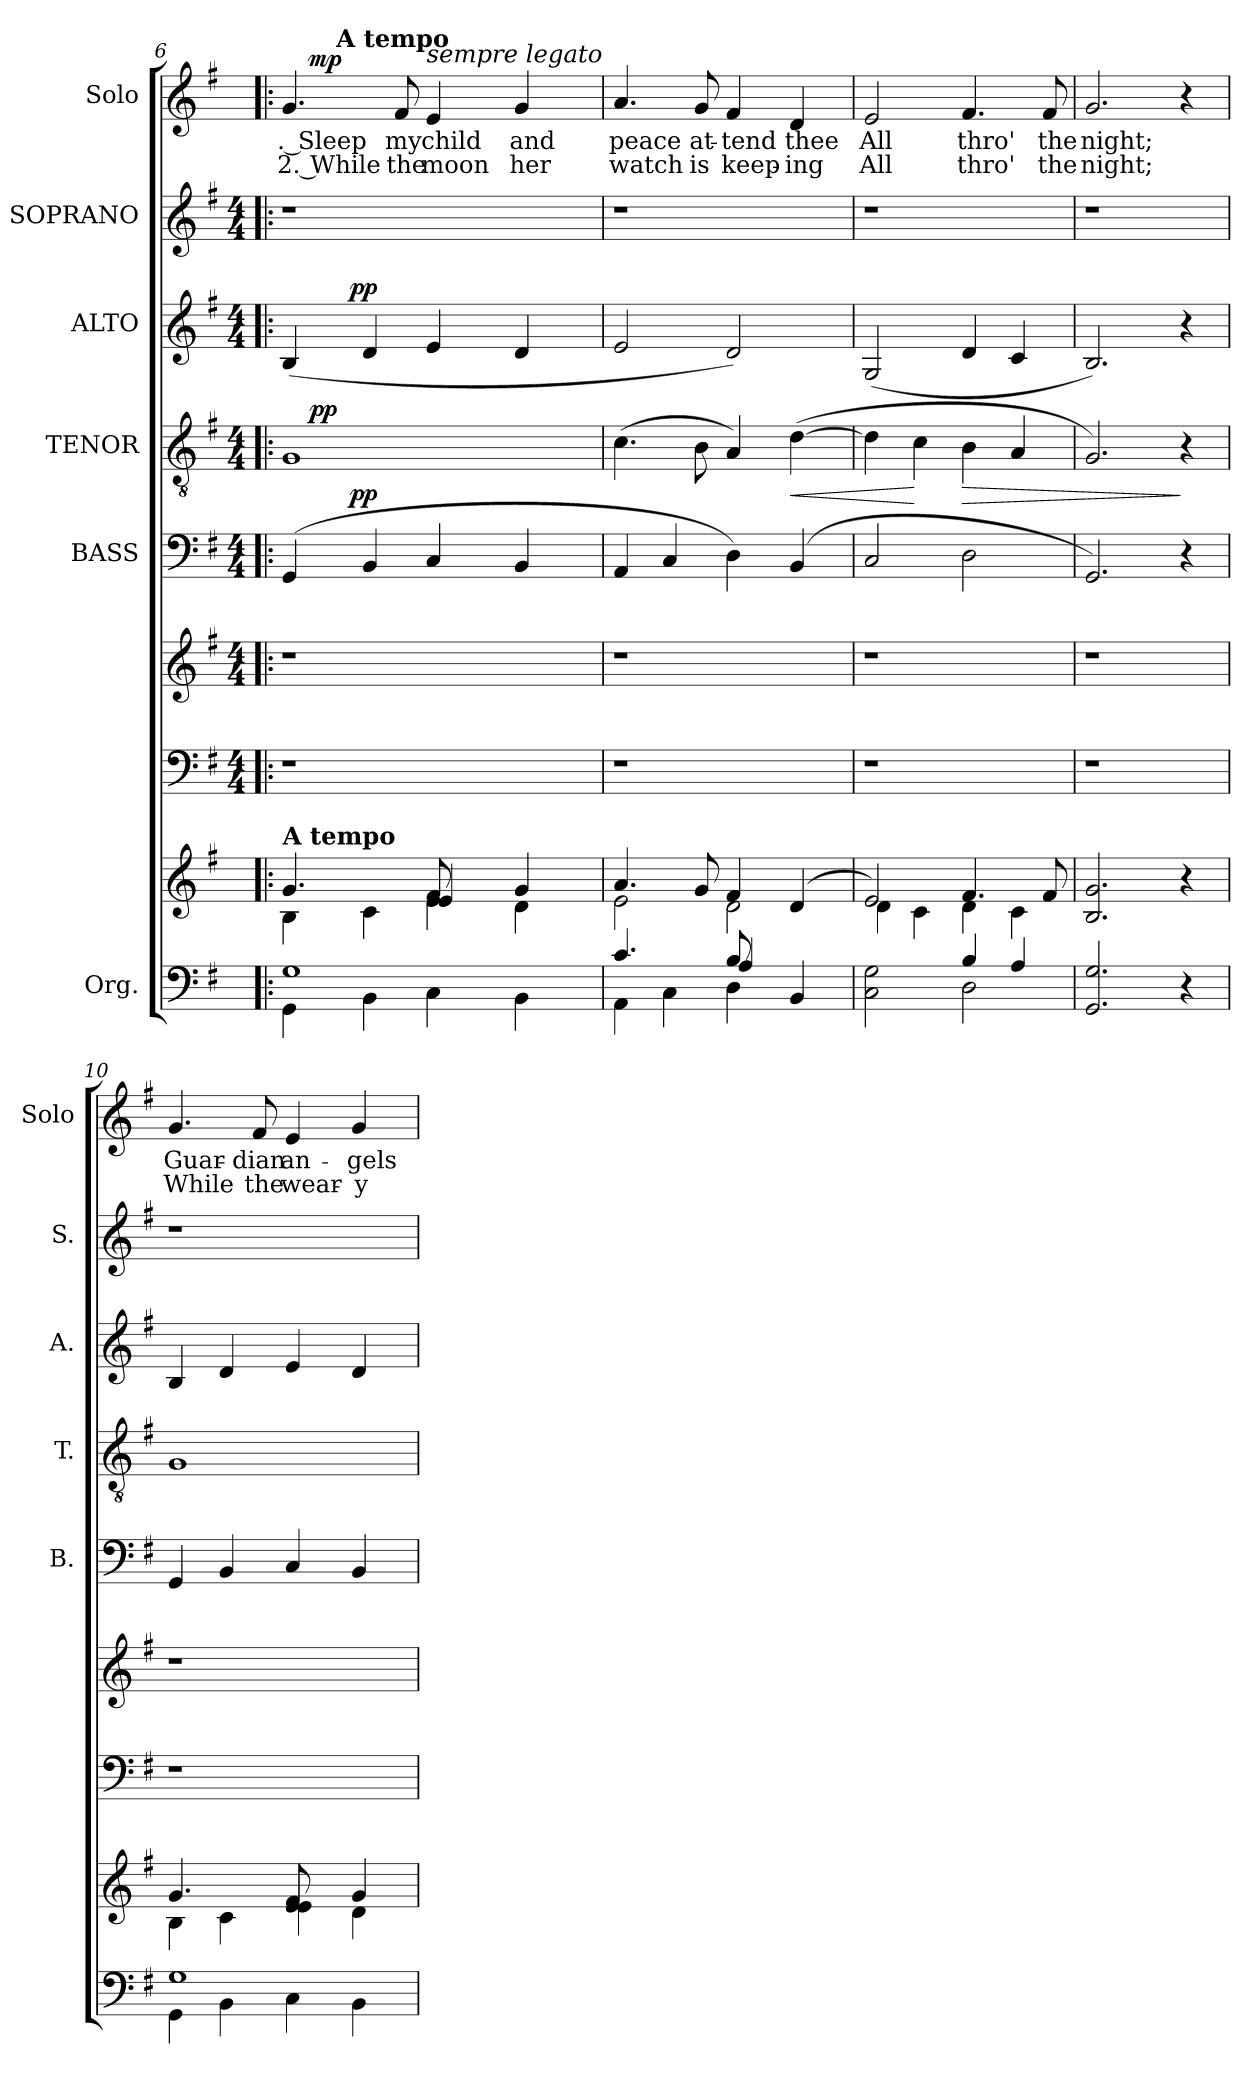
**kern	**kern	**kern	**kern	**kern	**dynam	**kern	**dynam	**kern	**dynam	**kern	**kern	**text	**text	**dynam
*part8	*part8	*part7	*part6	*part5	*part5	*part4	*part4	*part3	*part3	*part2	*part1	*part1	*part1	*part1
*staff9	*staff8	*staff7	*staff6	*staff5	*staff5	*staff4	*staff4	*staff3	*staff3	*staff2	*staff1	*staff1	*staff1	*staff1
*I"Org.	*	*	*	*I"BASS	*	*I"TENOR	*	*I"ALTO	*	*I"SOPRANO	*I"Solo	*	*	*
*	*	*	*	*I'B.	*	*I'T.	*	*I'A.	*	*I'S.	*I'Solo	*	*	*
!!LO:LB:g=z
*clefF4	*clefG2	*clefF4	*clefG2	*clefF4	*	*clefGv2	*	*clefG2	*	*clefG2	*clefG2	*	*	*
*	*	*	*	*ITrd7c12	*	*	*	*	*	*	*	*	*	*
*k[f#]	*k[f#]	*k[f#]	*k[f#]	*k[f#]	*	*k[f#]	*	*k[f#]	*	*k[f#]	*k[f#]	*	*	*
*G:	*G:	*G:	*G:	*G:	*	*G:	*	*G:	*	*G:	*G:	*	*	*
*	*	*M4/4	*M4/4	*M4/4	*	*M4/4	*	*M4/4	*	*M4/4	*	*	*	*
=6!|:	=6!|:	=6!|:	=6!|:	=6!|:	=6!|:	=6!|:	=6!|:	=6!|:	=6!|:	=6!|:	=6!|:	=6!|:	=6!|:	=6!|:
*^	*^	*	*	*	*	*	*	*	*	*	*	*	*	*
*	*	*	*^	*	*	*	*	*	*	*	*	*	*	*	*	*
*	*	*	*	*^	*	*	*	*	*	*	*	*	*	*	*	*	*
!	!	!LO:TX:a:B:t=A tempo	!	!	!	!	!	!	!	!	!	!	!	!	!	!	!	!
!	!	!	!	!	!	!	!	!	!	!	!	!	!	!	!	!LO:LY:b:rj	!LO:LY:b:rj	!
*	*	*	*	*	*	*	*	*^	*	*^	*	*^	*	*	*^	*	*	*
*	*	*	*	*	*	*	*	*	*	*	*	*	*	*	*	*	*	*	*^	*	*	*
1G	4GG\	4B\	4.g/	2ryy	2ryy	1r	1r	(4GGG/	8..ryy	.	1G	16.ryy	.	(4B/	8..ryy	.	1r	4.g/	16.ryy	8.ryy	. Sleep	2. While	.
!	!	!	!	!	!	!	!	!	!	!	!	!	!LO:DY:a	!	!	!	!	!	!	!	!	!	!LO:DY:a
.	.	.	.	.	.	.	.	.	.	.	.	2ryy	pp	.	.	.	.	.	2ryy	.	.	.	mp
!	!	!	!	!	!	!	!	!	!	!	!	!	!	!	!	!	!	!	!	!LO:TX:a:B:t=A tempo	!	!	!
.	.	.	.	.	.	.	.	.	.	.	.	.	.	.	.	.	.	.	.	2ryy	.	.	.
!	!	!	!	!	!	!	!	!	!	!LO:DY:a	!	!	!	!	!	!LO:DY:a	!	!	!	!	!	!	!
.	.	.	.	.	.	.	.	.	2ryy	pp	.	.	.	.	2ryy	pp	.	.	.	.	.	.	.
.	4BB\	4c\	.	.	.	.	.	4BBB/	.	.	.	.	.	4d/	.	.	.	.	.	.	.	.	.
!	!	!	!	!	!	!	!	!	!	!	!	!	!	!	!	!	!	!	!	!	!LO:LY:b	!LO:LY:b	!
.	.	.	2ryy	.	.	.	.	.	.	.	.	.	.	.	.	.	.	8f#/	.	.	my	the	.
!	!	!	!	!	!	!	!	!	!	!	!	!	!	!	!	!	!	!LO:TX:a:i:t=sempre legato	!	!	!	!	!
!	!	!	!	!	!	!	!	!	!	!	!	!	!	!	!	!	!	!	!	!	!LO:LY:b	!LO:LY:b	!
.	4C\	8f#/	.	4e/	4e\	.	.	4CC/	.	.	.	.	.	4e/	.	.	.	4e/	.	.	child	moon	.
.	.	.	.	.	.	.	.	.	.	.	.	4ryy	.	.	.	.	.	.	4ryy	.	.	.	.
.	.	4.ryy	.	.	.	.	.	.	.	.	.	.	.	.	.	.	.	.	.	.	.	.	.
.	.	.	.	.	.	.	.	.	.	.	.	.	.	.	.	.	.	.	.	4ryy	.	.	.
.	.	.	.	.	.	.	.	.	4ryy	.	.	.	.	.	4ryy	.	.	.	.	.	.	.	.
!	!	!	!	!	!	!	!	!	!	!	!	!	!	!	!	!	!	!	!	!	!LO:LY:b	!LO:LY:b	!
.	4BB\	.	.	4d\	4g/	.	.	4BBB/	.	.	.	.	.	4d/	.	.	.	4g/	.	.	and	her	.
.	.	.	.	.	.	.	.	.	.	.	.	8ryy	.	.	.	.	.	.	8ryy	.	.	.	.
.	.	.	8ryy	.	.	.	.	.	.	.	.	.	.	.	.	.	.	.	.	.	.	.	.
.	.	.	.	.	.	.	.	.	.	.	.	.	.	.	.	.	.	.	.	16ryy	.	.	.
.	.	.	.	.	.	.	.	.	32ryy	.	.	32ryy	.	.	32ryy	.	.	.	32ryy	.	.	.	.
=7	=7	=7	=7	=7	=7	=7	=7	=7	=7	=7	=7	=7	=7	=7	=7	=7	=7	=7	=7	=7	=7	=7	=7
*^	*^	*	*	*	*	*	*	*	*	*	*	*	*	*	*	*	*	*	*	*	*	*	*
!	!	!	!	!	!	!	!	!	!	!	!	!	!	!	!	!	!	!	!	!	!	!	!LO:LY:b	!LO:LY:b	!
*	*	*	*	*	*	*	*	*	*	*v	*v	*	*	*	*	*v	*v	*	*	*v	*v	*v	*	*	*
*	*	*	*	*	*v	*v	*v	*	*	*	*	*v	*v	*	*	*	*	*	*	*	*
4AA\	4.c/	2ryy	2ryy	2e\	4.a/	1r	1r	4AAA/	.	(>4.c\	.	2e/	.	1r	4.a/	peace	watch	.
4C\	.	.	.	.	.	.	.	4CC/	.	.	.	.	.	.	.	.	.	.
!	!	!	!	!	!	!	!	!	!	!	!	!	!	!	!	!LO:LY:b	!LO:LY:b	!
.	2ryy	.	.	.	8g/	.	.	.	.	8B\	.	.	.	.	8g/	at-	is	.
!	!	!	!	!	!	!	!	!	!	!	!	!	!	!	!	!LO:LY:b	!LO:LY:b	!
8B/	.	4D\	4A/	4f#/	2d\	.	.	4DD\)	.	4A/)	.	2d/)	.	.	4f#/	-tend	keep-	.
4.ryy	.	.	.	.	.	.	.	.	.	.	.	.	.	.	.	.	.	.
!	!	!	!	!	!	!	!	!	!	!	!LO:HP:b	!	!	!	!	!LO:LY:b	!LO:LY:b	!
.	.	4ryy	4BB/	(<4d/	.	.	.	(4BBB/	.	(>[>4d\	<	.	.	.	4d/	thee	-ing	.
.	8ryy	.	.	.	.	.	.	.	.	.	.	.	.	.	.	.	.	.
*	*v	*v	*v	*	*	*	*	*	*	*	*	*	*	*	*	*	*	*
=8	=8	=8	=8	=8	=8	=8	=8	=8	=8	=8	=8	=8	=8	=8	=8	=8
!	!	!	!	!	!	!	!	!	!	!	!	!	!	!LO:LY:b	!LO:LY:b	!
2C\ 2G\	2ryy	2e/)	4d\	1r	1r	2CC/	.	4d\]	.	(2G/	.	1r	2e/	All	All	.
.	.	.	4c\	.	.	.	.	4c\	[	.	.	.	.	.	.	.
!	!	!	!	!	!	!	!	!	!LO:HP:b	!	!	!	!	!LO:LY:b	!LO:LY:b	!
2D\	4B/	4.f#/	4d\	.	.	2DD\	.	4B\	>	4d/	.	.	4.f#/	thro'	thro'	.
.	4A/	.	4c\	.	.	.	.	4A/	.	4c/	.	.	.	.	.	.
!	!	!	!	!	!	!	!	!	!	!	!	!	!	!LO:LY:b	!LO:LY:b	!
.	.	8f#/	.	.	.	.	.	.	.	.	.	.	8f#/	the	the	.
*v	*v	*	*	*	*	*	*	*	*	*	*	*	*	*	*	*
*	*v	*v	*	*	*	*	*	*	*	*	*	*	*	*	*
=9	=9	=9	=9	=9	=9	=9	=9	=9	=9	=9	=9	=9	=9	=9
!	!	!	!	!	!	!	!	!	!	!	!	!LO:LY:b	!LO:LY:b	!
2.GG/ 2.G/	2.B/ 2.g/	1r	1r	2.GGG/)	.	2.G/)	.	2.B/)	.	1r	2.g/	night;	night;	.
4r	4r	.	.	4r	.	4r	]	4r	.	.	4r	.	.	.
=10	=10	=10	=10	=10	=10	=10	=10	=10	=10	=10	=10	=10	=10	=10
*^	*^	*	*	*	*	*	*	*	*	*	*	*	*	*
*	*	*	*^	*	*	*	*	*	*	*	*	*	*	*	*	*
*	*	*	*	*^	*	*	*	*	*	*	*	*	*	*	*	*	*
!	!	!	!	!	!	!	!	!	!	!	!	!	!	!	!	!LO:LY:b	!LO:LY:b	!
1G	4GG\	4B\	4.g/	2ryy	2ryy	1r	1r	4GGG/	.	1G	.	4B/	.	1r	4.g/	Guar-	While	.
.	4BB\	4c\	.	.	.	.	.	4BBB/	.	.	.	4d/	.	.	.	.	.	.
!	!	!	!	!	!	!	!	!	!	!	!	!	!	!	!	!LO:LY:b	!LO:LY:b	!
.	.	.	2ryy	.	.	.	.	.	.	.	.	.	.	.	8f#/	-dian	the	.
!	!	!	!	!	!	!	!	!	!	!	!	!	!	!	!	!LO:LY:b	!LO:LY:b	!
.	4C\	8f#/	.	4e\	4e/	.	.	4CC/	.	.	.	4e/	.	.	4e/	an-	wear-	.
.	.	4.ryy	.	.	.	.	.	.	.	.	.	.	.	.	.	.	.	.
!	!	!	!	!	!	!	!	!	!	!	!	!	!	!	!	!LO:LY:b	!LO:LY:b	!
.	4BB\	.	.	4d\	4g/	.	.	4BBB/	.	.	.	4d/	.	.	4g/	-gels	-y	.
.	.	.	8ryy	.	.	.	.	.	.	.	.	.	.	.	.	.	.	.
*v	*v	*	*	*	*	*	*	*	*	*	*	*	*	*	*	*	*	*
*	*v	*v	*v	*v	*	*	*	*	*	*	*	*	*	*	*	*	*
=	=	=	=	=	=	=	=	=	=	=	=	=	=	=
*-	*-	*-	*-	*-	*-	*-	*-	*-	*-	*-	*-	*-	*-	*-
